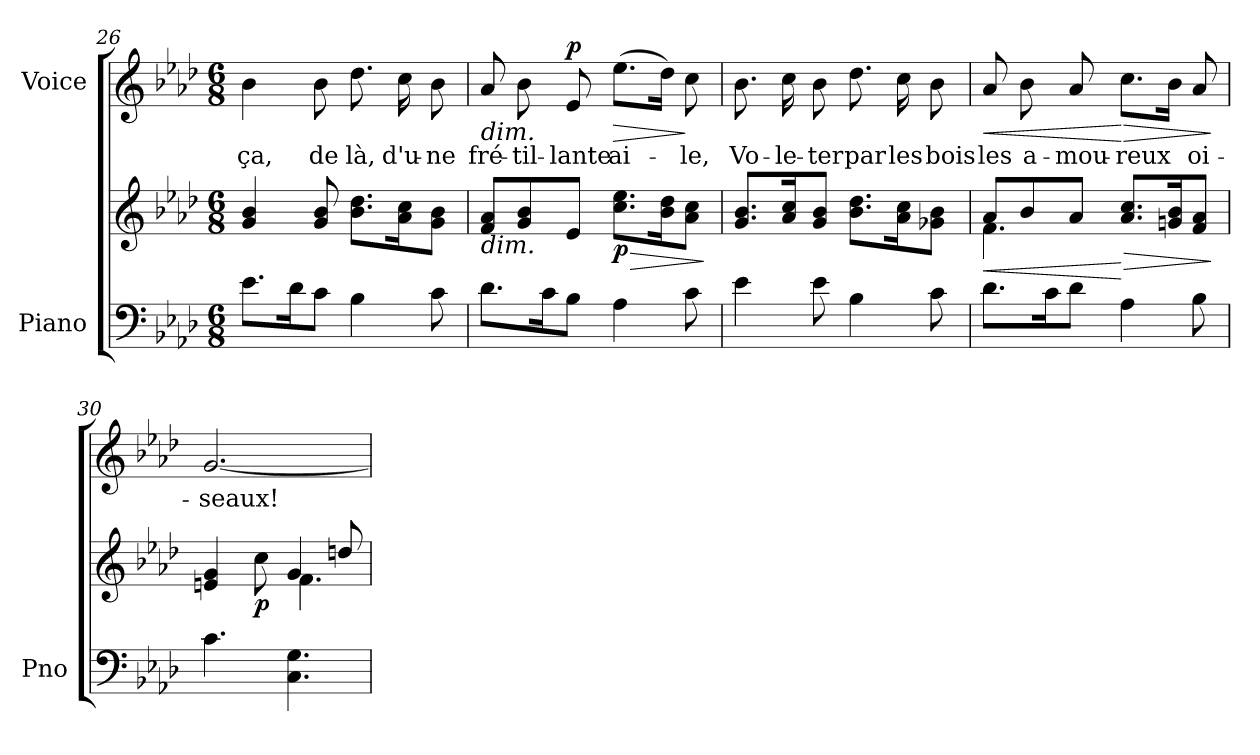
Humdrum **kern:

**kern	**kern	**dynam	**kern	**text	**dynam
*part2	*part2	*part2	*part1	*part1	*part1
*staff3	*staff2	*staff2/3	*staff1	*staff1	*staff1
*I"Piano	*	*	*I"Voice	*	*
*I'Pno	*	*	*	*	*
*clefF4	*clefG2	*	*clefG2	*	*
*k[b-e-a-d-]	*k[b-e-a-d-]	*	*k[b-e-a-d-]	*	*
*M6/8	*M6/8	*	*M6/8	*	*
=26	=26	=26	=26	=26	=26
8.e-\L	4g/ 4b-/	.	4b-\	ça,	.
16d-\K	.	.	.	.	.
8c\J	8g/ 8b-/	.	8b-\	de	.
4B-\	8.b-\ 8.dd-\L	.	8.dd-\	là,	.
.	16a-\ 16cc\K	.	16cc\	d'u-	.
8c\	8g\ 8b-\J	.	8b-\	-ne	.
=27	=27	=27	=27	=27	=27
!	!	!	!LO:TX:b:i:t=dim.	!	!
!	!LO:TX:b:i:t=dim.	!	!	!	!
8.d-\L	8f/ 8a-/L	.	8a-/	fré-	.
.	8g/ 8b-/	.	8b-\	-til-	.
16c\K	.	.	.	.	.
!	!	!	!	!	!LO:DY:b
8B-\J	8e-/J	.	8e-/	-lante	p
!	!	!LO:HP:b	!	!	!LO:HP:b
!	!	!LO:DY:n=1:b	!	!	!
4A-\	8.cc\ 8.ee-\L	> p	(8.ee-\L	ai-	>
.	16b-\ 16dd-\K	.	16dd-\Jk)	.	.
8c\	8a-\ 8cc\J	.	8cc\	-le,	]
.	.	]	.	.	.
=28	=28	=28	=28	=28	=28
4e-\	8.g/ 8.b-/L	.	8.b-\	Vo-	.
.	16a-/ 16cc/K	.	16cc\	-le-	.
8e-\	8g/ 8b-/J	.	8b-\	-ter	.
4B-\	8.b-\ 8.dd-\L	.	8.dd-\	par	.
.	16a-\ 16cc\K	.	16cc\	les	.
8c\	8g-X\ 8b-\J	.	8b-\	bois	.
=29	=29	=29	=29	=29	=29
!	!	!LO:HP:b	!	!	!LO:HP:b
*	*^	*	*	*	*
8.d-\L	8a-/L	4.f\	<	8a-/	les	<
.	8b-/	.	.	8b-\	a-	.
16c\K	.	.	.	.	.	.
8d-\J	8a-/J	.	.	8a-/	-mou-	.
!	!	!	!LO:HP:n=1:b	!	!	!LO:HP:n=1:b
4A-\	8.a-/ 8.cc/L	4.ryy	[ >	8.cc\L	-reux	[ >
.	16gn/ 16b-/K	.	.	16b-\Jk	.	.
8B-\	8f/ 8a-/J	.	.	8a-/	oi-	.
*	*v	*v	*	*	*	*
.	.	]	.	.	]
=30	=30	=30	=30	=30	=30
*	*^	*	*	*	*
4.c\	4en/ 4g/	4.ryy	.	[2.g/	-seaux!	.
!	!	!	!LO:DY:b	!	!	!
.	8cc\	.	p	.	.	.
4.C\ 4.G\	4g/	4.f\	.	.	.	.
.	8ddn/	.	.	.	.	.
*	*v	*v	*	*	*	*
=	=	=	=	=	=
*-	*-	*-	*-	*-	*-
